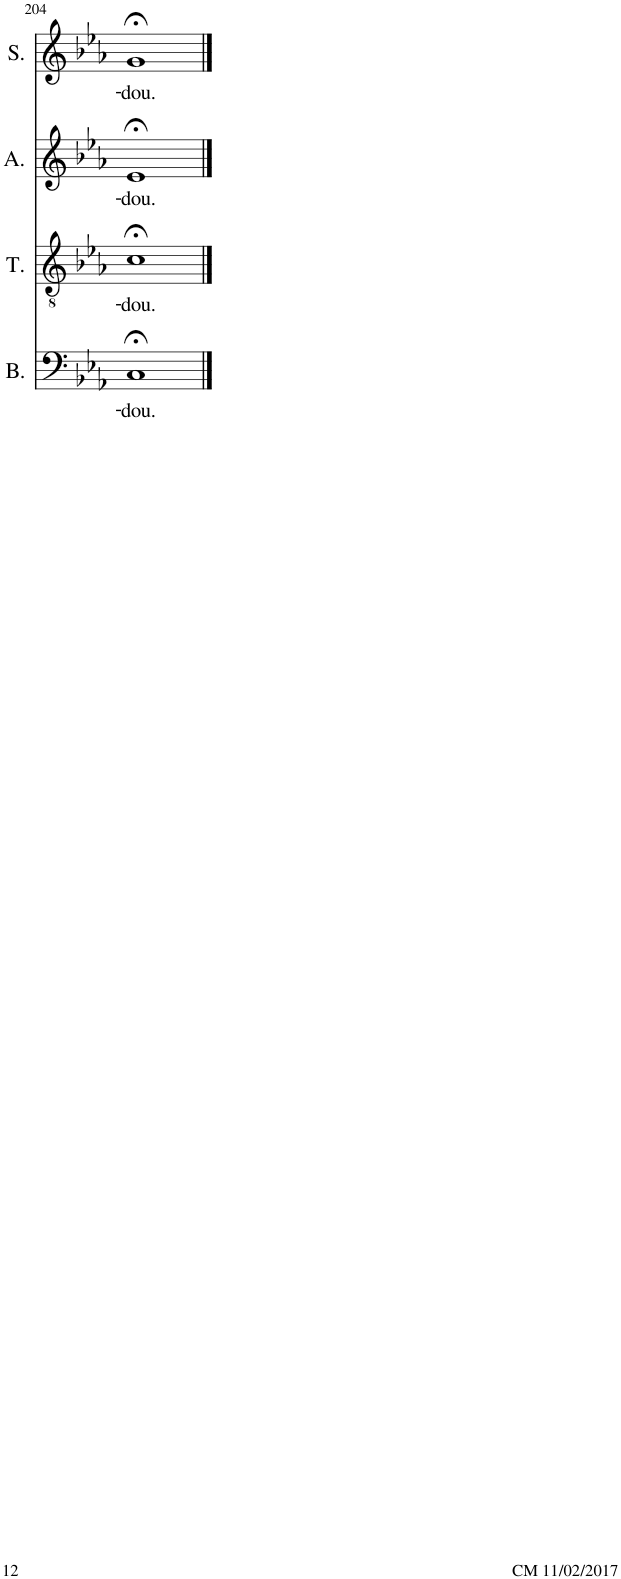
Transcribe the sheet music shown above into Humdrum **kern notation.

**kern	**text	**kern	**text	**kern	**text	**kern	**text
*part4	*part4	*part3	*part3	*part2	*part2	*part1	*part1
*staff4	*staff4	*staff3	*staff3	*staff2	*staff2	*staff1	*staff1
*I"Bass	*	*I"Ténor	*	*I"Alto	*	*I"Soprano	*
*I'B.	*	*I'T.	*	*I'A.	*	*I'S.	*
!!LO:PB:g=z
*clefF4	*	*clefGv2	*	*clefG2	*	*clefG2	*
*k[b-e-a-]	*	*k[b-e-a-]	*	*k[b-e-a-]	*	*k[b-e-a-]	*
*M4/4	*	*M4/4	*	*M4/4	*	*M4/4	*
=204	=204	=204	=204	=204	=204	=204	=204
!	!LO:LY:b	!	!LO:LY:b	!	!LO:LY:b	!	!LO:LY:b
1C;<	-dou.	1c;<	-dou.	1e-;<	-dou.	1g;<	-dou.
==	==	==	==	==	==	==	==
*-	*-	*-	*-	*-	*-	*-	*-
